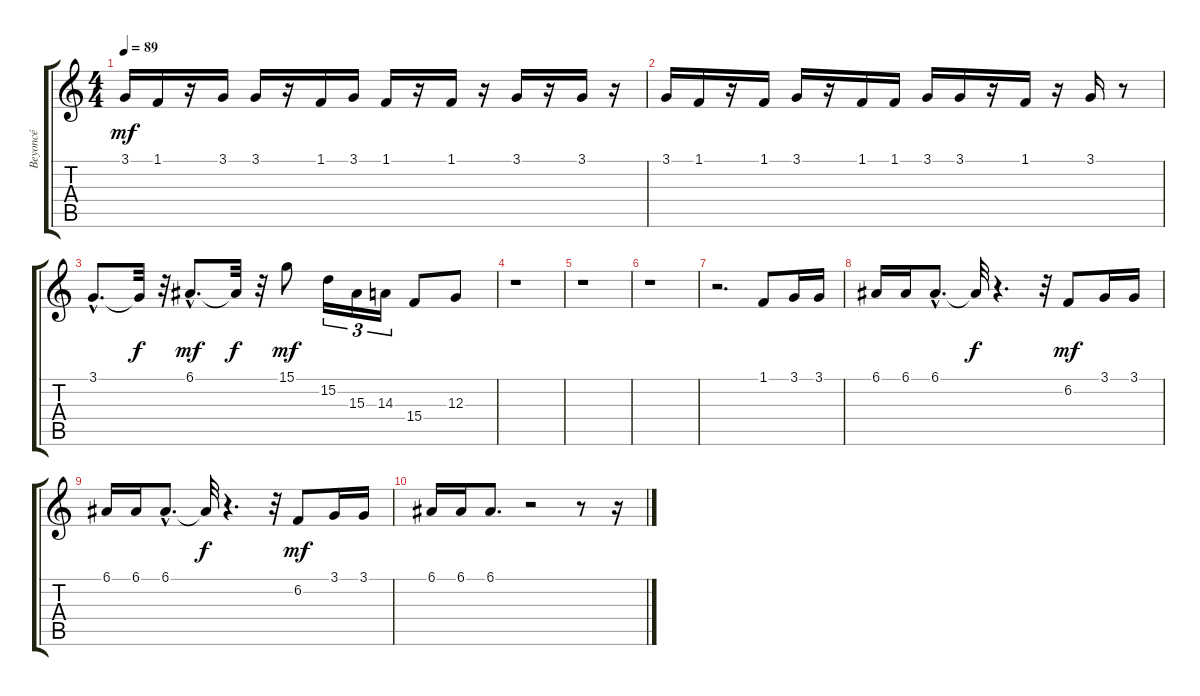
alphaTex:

\track ("Beyoncé" "Beyoncé") {instrument flute}
\staff {score tabs}
\tuning (E4 B3 G3 D3 A2 E2) {hide}
\ts (4 4)
\tempo 89
\clef g2
\ks c
3.1.16{dy mf} 1.1.16 r.16 3.1.16 3.1.16 r.16 1.1.16 3.1.16 1.1.16 r.16 1.1.16 r.16 3.1.16 r.16 3.1.16 r.16 |
3.1.16 1.1.16 r.16 1.1.16 3.1.16 r.16 1.1.16 1.1.16 3.1.16 3.1.16 r.16 1.1.16 r.16 3.1.16 r.8 |
3.1{hac}.8{d} 3.1{t}.32{dy f} r.32 6.1{hac}.8{d dy mf} 6.1{t}.32{dy f} r.32 15.1.8{dy mf} 15.2.16{tu (3 2)} 15.3.16{tu (3 2)} 14.3.16{tu (3 2)} 15.4.8 12.3.8 |
r.1 |
r.1 |
r.1 |
r.2{d} 1.1.8 3.1.16 3.1.16 |
6.1.16 6.1.16 6.1{hac}.8{d} 6.1{t}.32{dy f} r.4{d} r.32 6.2.8{dy mf} 3.1.16 3.1.16 |
6.1.16 6.1.16 6.1{hac}.8{d} 6.1{t}.32{dy f} r.4{d} r.32 6.2.8{dy mf} 3.1.16 3.1.16 |
6.1.16 6.1.16 6.1.8{d} r.2 r.8 r.16
